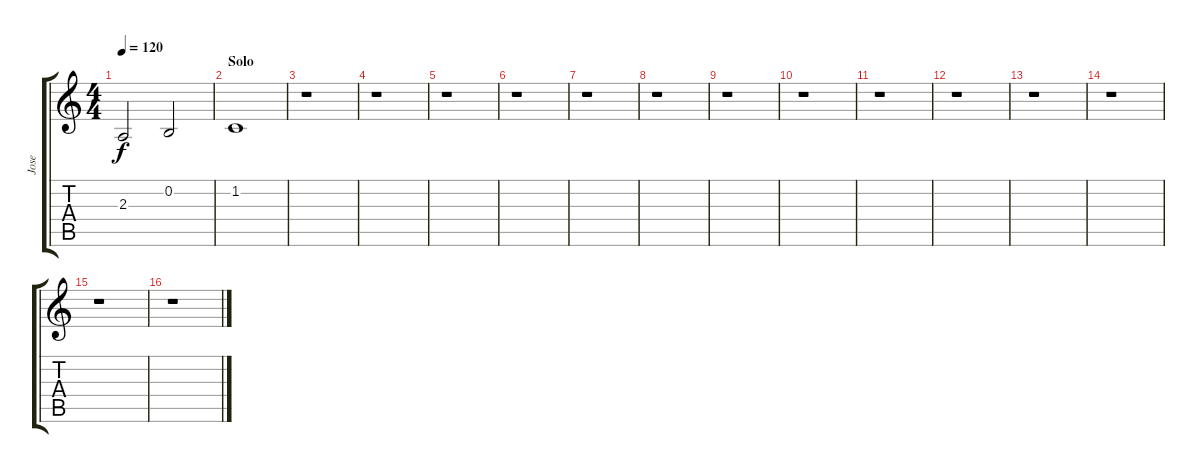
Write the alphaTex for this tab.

\track ("Jose" "Jose") {instrument altosax}
\staff {score tabs}
\tuning (E4 B3 G3 D3 A2 E2) {hide}
\ts (4 4)
\tempo 120
\clef g2
\ks c
2.3.2{dy f} 0.2.2 |
\section ("" "Solo")
1.2.1 |
r.1 |
r.1 |
r.1 |
r.1 |
r.1 |
r.1 |
r.1 |
r.1 |
r.1 |
r.1 |
r.1 |
r.1 |
r.1 |
r.1
